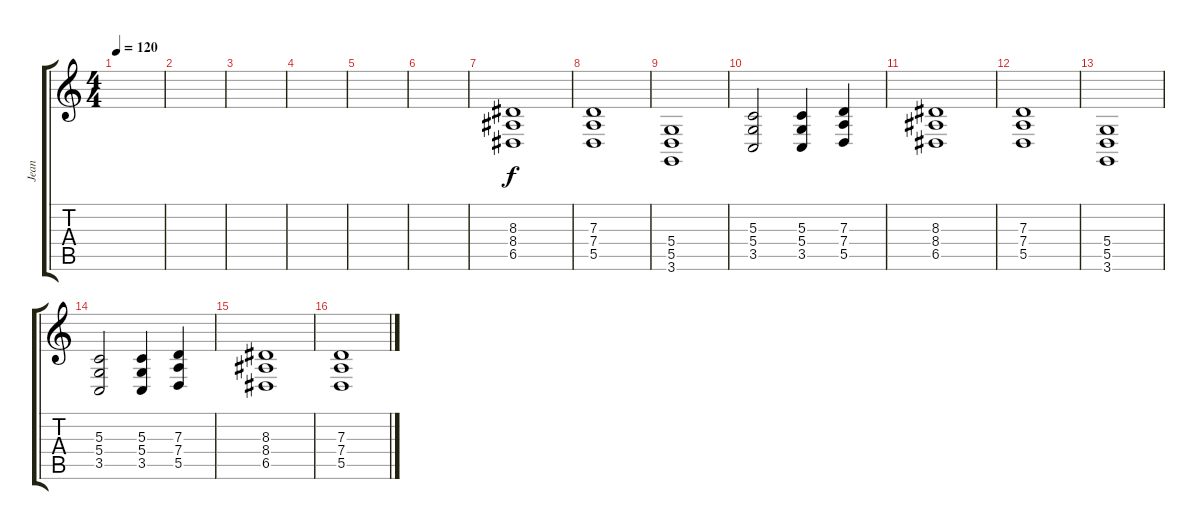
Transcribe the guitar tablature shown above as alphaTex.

\track ("Jean" "Jean") {instrument voiceoohs}
\staff {score tabs}
\tuning (E4 B3 G3 D3 A2 E2) {hide}
\ts (4 4)
\tempo 120
\clef g2
\ks c
|
|
|
|
|
|
(8.3 8.4 6.5).1 |
(7.3 7.4 5.5).1 |
(5.4 5.5 3.6).1 |
(5.3 5.4 3.5).2 (5.3 5.4 3.5).4 (7.3 7.4 5.5).4 |
(8.3 8.4 6.5).1 |
(7.3 7.4 5.5).1 |
(5.4 5.5 3.6).1 |
(5.3 5.4 3.5).2 (5.3 5.4 3.5).4 (7.3 7.4 5.5).4 |
(8.3 8.4 6.5).1 |
(7.3 7.4 5.5).1
